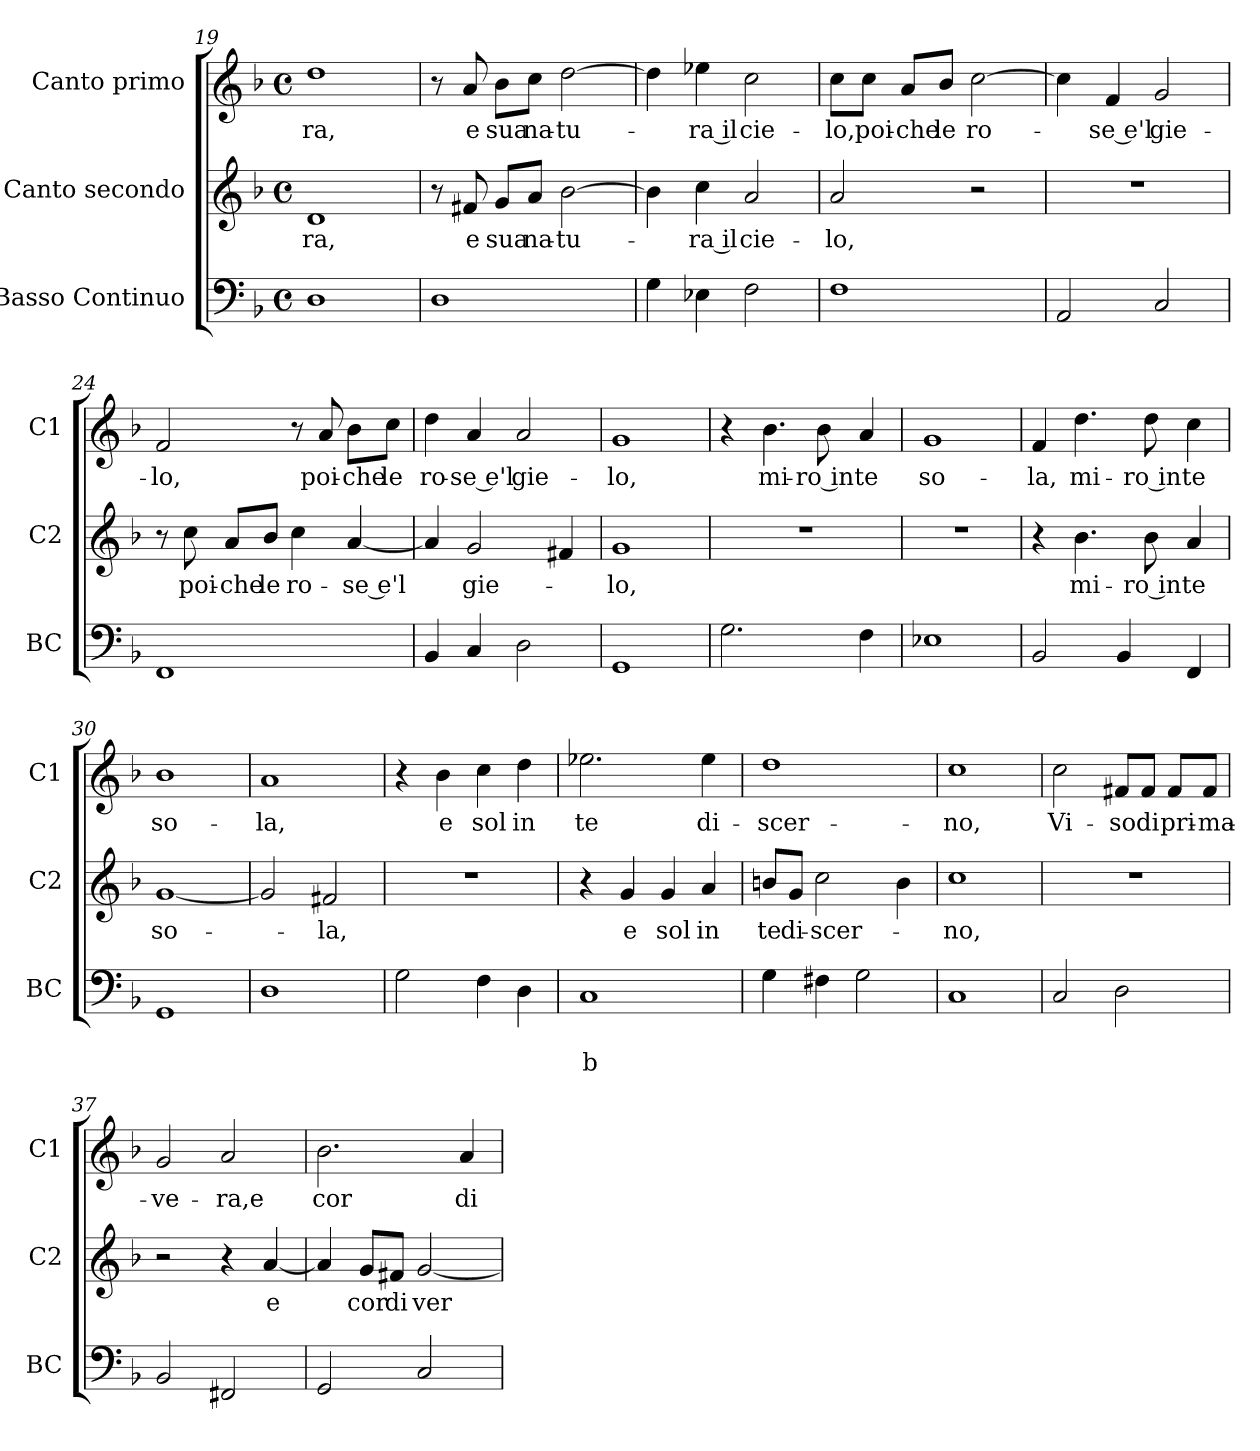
**kern	**text	**text	**kern	**text	**kern	**text
*part3	*part3	*part3	*part2	*part2	*part1	*part1
*staff3	*staff3	*staff3	*staff2	*staff2	*staff1	*staff1
*I"Basso Continuo	*	*	*I"Canto secondo	*	*I"Canto primo	*
*I'BC	*	*	*I'C2	*	*I'C1	*
*clefF4	*	*	*clefG2	*	*clefG2	*
*k[b-]	*	*	*k[b-]	*	*k[b-]	*
*F:	*	*	*F:	*	*F:	*
*M4/4	*	*	*M4/4	*	*M4/4	*
*met(c)	*	*	*met(c)	*	*met(c)	*
=19	=19	=19	=19	=19	=19	=19
!	!	!	!	!LO:LY:b	!	!LO:LY:b
1D	.	.	1d	-ra,	1dd	-ra,
=20	=20	=20	=20	=20	=20	=20
1D	.	.	8r	.	8r	.
!	!	!	!	!LO:LY:b	!	!LO:LY:b
.	.	.	8f#X/	e	8a/	e
!	!	!	!	!LO:LY:b	!	!LO:LY:b
.	.	.	8g/L	sua	8b-\L	sua
!	!	!	!	!LO:LY:b	!	!LO:LY:b
.	.	.	8a/J	na-	8cc\J	na-
!	!	!	!	!LO:LY:b	!	!LO:LY:b
.	.	.	[2b-\	-tu-	[2dd\	-tu-
=21	=21	=21	=21	=21	=21	=21
4G\	.	.	4b-\]	.	4dd\]	.
!	!	!	!	!LO:LY:b	!	!LO:LY:b
4E-X\	.	.	4cc\	-ra il	4ee-X\	-ra il
!	!	!	!	!LO:LY:b	!	!LO:LY:b
2F\	.	.	2a/	cie-	2cc\	cie-
=22	=22	=22	=22	=22	=22	=22
!	!	!	!	!LO:LY:b	!	!LO:LY:b
1F	.	.	2a/	-lo,	8cc\L	-lo,
!	!	!	!	!	!	!LO:LY:b
.	.	.	.	.	8cc\J	poi-
!	!	!	!	!	!	!LO:LY:b
.	.	.	.	.	8a/L	-che
!	!	!	!	!	!	!LO:LY:b
.	.	.	.	.	8b-/J	le
!	!	!	!	!	!	!LO:LY:b
.	.	.	2r	.	[2cc\	ro-
=23	=23	=23	=23	=23	=23	=23
2AA/	.	.	1r	.	4cc\]	.
!	!	!	!	!	!	!LO:LY:b
.	.	.	.	.	4f/	-se e'l
!	!	!	!	!	!	!LO:LY:b
2C/	.	.	.	.	2g/	gie-
!!LO:PB:g=z
=24	=24	=24	=24	=24	=24	=24
!	!	!	!	!	!	!LO:LY:b
1FF	.	.	8r	.	2f/	-lo,
!	!	!	!	!LO:LY:b	!	!
.	.	.	8cc\	poi-	.	.
!	!	!	!	!LO:LY:b	!	!
.	.	.	8a/L	-che	.	.
!	!	!	!	!LO:LY:b	!	!
.	.	.	8b-/J	le	.	.
!	!	!	!	!LO:LY:b	!	!
.	.	.	4cc\	ro-	8r	.
!	!	!	!	!	!	!LO:LY:b
.	.	.	.	.	8a/	poi-
!	!	!	!	!LO:LY:b	!	!LO:LY:b
.	.	.	[4a/	-se e'l	8b-\L	-che
!	!	!	!	!	!	!LO:LY:b
.	.	.	.	.	8cc\J	le
=25	=25	=25	=25	=25	=25	=25
!	!	!	!	!	!	!LO:LY:b
4BB-/	.	.	4a/]	.	4dd\	ro-
!	!	!	!	!LO:LY:b	!	!LO:LY:b
4C/	.	.	2g/	gie-	4a/	-se e'l
!	!	!	!	!	!	!LO:LY:b
2D\	.	.	.	.	2a/	gie-
.	.	.	4f#X/	.	.	.
=26	=26	=26	=26	=26	=26	=26
!	!	!	!	!LO:LY:b	!	!LO:LY:b
1GG	.	.	1g	-lo,	1g	-lo,
=27	=27	=27	=27	=27	=27	=27
2.G\	.	.	1r	.	4r	.
!	!	!	!	!	!	!LO:LY:b
.	.	.	.	.	4.b-\	mi-
!	!	!	!	!	!	!LO:LY:b
.	.	.	.	.	8b-\	-ro in
!	!	!	!	!	!	!LO:LY:b
4F\	.	.	.	.	4a/	te
=28	=28	=28	=28	=28	=28	=28
!	!	!	!	!	!	!LO:LY:b
1E-X	.	.	1r	.	1g	so-
=29	=29	=29	=29	=29	=29	=29
!	!	!	!	!	!	!LO:LY:b
2BB-/	.	.	4r	.	4f/	-la,
!	!	!	!	!LO:LY:b	!	!LO:LY:b
.	.	.	4.b-\	mi-	4.dd\	mi-
4BB-/	.	.	.	.	.	.
!	!	!	!	!LO:LY:b	!	!LO:LY:b
.	.	.	8b-\	-ro in	8dd\	-ro in
!	!	!	!	!LO:LY:b	!	!LO:LY:b
4FF/	.	.	4a/	te	4cc\	te
=30	=30	=30	=30	=30	=30	=30
!	!	!	!	!LO:LY:b	!	!LO:LY:b
1GG	.	.	[1g	so-	1b-	so-
!!LO:LB:g=z
=31	=31	=31	=31	=31	=31	=31
!	!	!	!	!	!	!LO:LY:b
1D	.	.	2g/]	.	1a	-la,
!	!	!	!	!LO:LY:b	!	!
.	.	.	2f#X/	-la,	.	.
=32	=32	=32	=32	=32	=32	=32
2G\	.	.	1r	.	4r	.
!	!	!	!	!	!	!LO:LY:b
.	.	.	.	.	4b-\	e
!	!	!	!	!	!	!LO:LY:b
4F\	.	.	.	.	4cc\	sol
!	!	!	!	!	!	!LO:LY:b
4D\	.	.	.	.	4dd\	in
=33	=33	=33	=33	=33	=33	=33
!	!	!LO:LY:b	!	!	!	!LO:LY:b
1C	.	b	4r	.	2.ee-X\	te
!	!	!	!	!LO:LY:b	!	!
.	.	.	4g/	e	.	.
!	!	!	!	!LO:LY:b	!	!
.	.	.	4g/	sol	.	.
!	!	!	!	!LO:LY:b	!	!LO:LY:b
.	.	.	4a/	in	4ee-\	di-
=34	=34	=34	=34	=34	=34	=34
!	!	!	!	!LO:LY:b	!	!LO:LY:b
4G\	.	.	8bn/L	te	1dd	-scer-
!	!	!	!	!LO:LY:b	!	!
.	.	.	8g/J	di-	.	.
!	!	!	!	!LO:LY:b	!	!
4F#X\	.	.	2cc\	-scer-	.	.
2G\	.	.	.	.	.	.
.	.	.	4b\	.	.	.
=35	=35	=35	=35	=35	=35	=35
!	!	!	!	!LO:LY:b	!	!LO:LY:b
1C	.	.	1cc	-no,	1cc	-no,
=36	=36	=36	=36	=36	=36	=36
!	!	!	!	!	!	!LO:LY:b
2C/	.	.	1r	.	2cc\	Vi-
!	!	!	!	!	!	!LO:LY:b
2D\	.	.	.	.	8f#X/L	-so
!	!	!	!	!	!	!LO:LY:b
.	.	.	.	.	8f#/J	di
!	!	!	!	!	!	!LO:LY:b
.	.	.	.	.	8f#/L	pri-
!	!	!	!	!	!	!LO:LY:b
.	.	.	.	.	8f#/J	-ma-
=37	=37	=37	=37	=37	=37	=37
!	!	!	!	!	!	!LO:LY:b
2BB-/	.	.	2r	.	2g/	-ve-
!	!	!	!	!	!	!LO:LY:b
2FF#X/	.	.	4r	.	2a/	-ra,e
!	!	!	!	!LO:LY:b	!	!
.	.	.	[4a/	e	.	.
!!LO:LB:g=z
=38	=38	=38	=38	=38	=38	=38
!	!	!	!	!	!	!LO:LY:b
2GG/	.	.	4a/]	.	2.b-\	cor
!	!	!	!	!LO:LY:b	!	!
.	.	.	8g/L	cor	.	.
!	!	!	!	!LO:LY:b	!	!
.	.	.	8f#X/J	di	.	.
!	!	!	!	!LO:LY:b	!	!
2C/	.	.	[2g/	ver-	.	.
!	!	!	!	!	!	!LO:LY:b
.	.	.	.	.	4a/	di
=	=	=	=	=	=	=
*-	*-	*-	*-	*-	*-	*-
